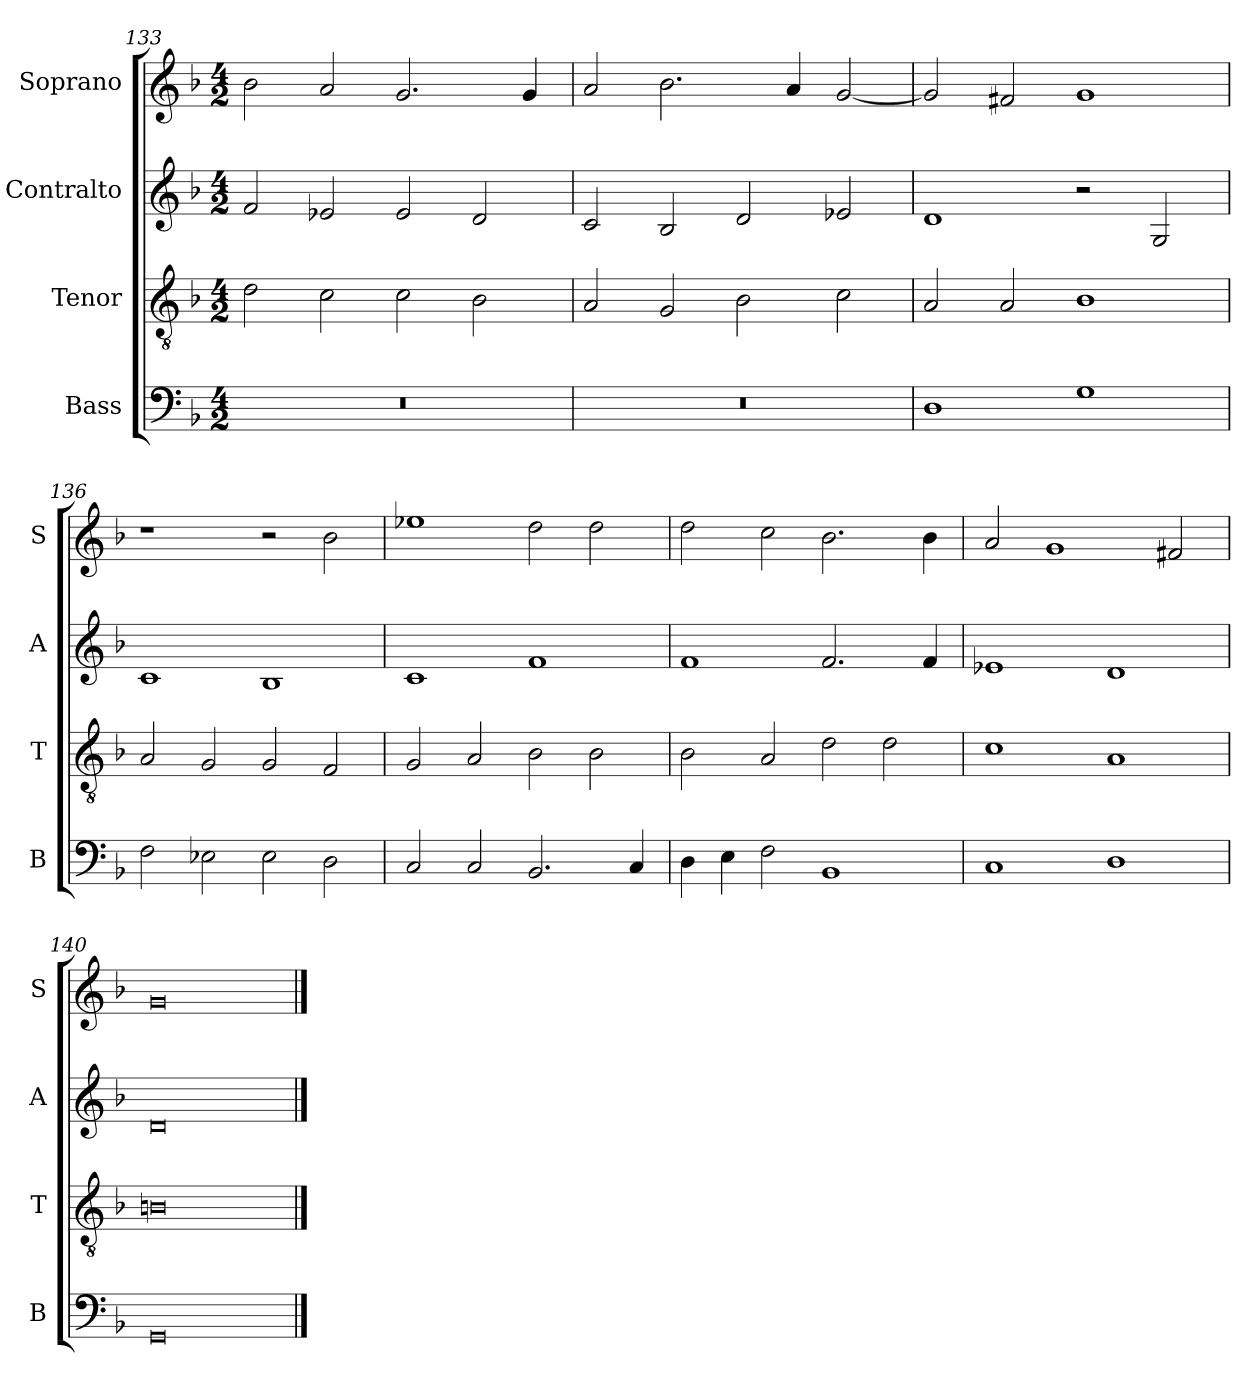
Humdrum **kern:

**kern	**kern	**kern	**kern
*part4	*part3	*part2	*part1
*staff4	*staff3	*staff2	*staff1
*I"Bass	*I"Tenor	*I"Contralto	*I"Soprano
*I'B	*I'T	*I'A	*I'S
*clefF4	*clefGv2	*clefG2	*clefG2
*k[b-]	*k[b-]	*k[b-]	*k[b-]
*G:dor	*G:dor	*G:dor	*G:dor
*M4/2	*M4/2	*M4/2	*M4/2
=133	=133	=133	=133
0r	2d	2f	2b-
.	2c	2e-X	2a
.	2c	2e-	2.g
.	2B-	2d	.
.	.	.	4g
=134	=134	=134	=134
0r	2A	2c	2a
.	2G	2B-	2.b-
.	2B-	2d	.
.	.	.	4a
.	2c	2e-X	[2g
=135	=135	=135	=135
1D	2A	1d	2g]
.	2A	.	2f#X
1G	1B-	2r	1g
.	.	2G	.
=136	=136	=136	=136
2F	2A	1c	1r
2E-X	2G	.	.
2E-	2G	1B-	2r
2D	2F	.	2b-
=137	=137	=137	=137
2C	2G	1c	1ee-X
2C	2A	.	.
2.BB-	2B-	1f	2dd
.	2B-	.	2dd
4C	.	.	.
=138	=138	=138	=138
4D	2B-	1f	2dd
4E	.	.	.
2F	2A	.	2cc
1BB-	2d	2.f	2.b-
.	2d	.	.
.	.	4f	4b-
=139	=139	=139	=139
1C	1c	1e-X	2a
.	.	.	1g
1D	1A	1d	.
.	.	.	2f#X
=140	=140	=140	=140
0GG	0Bn	0d	0g
==	==	==	==
*-	*-	*-	*-
